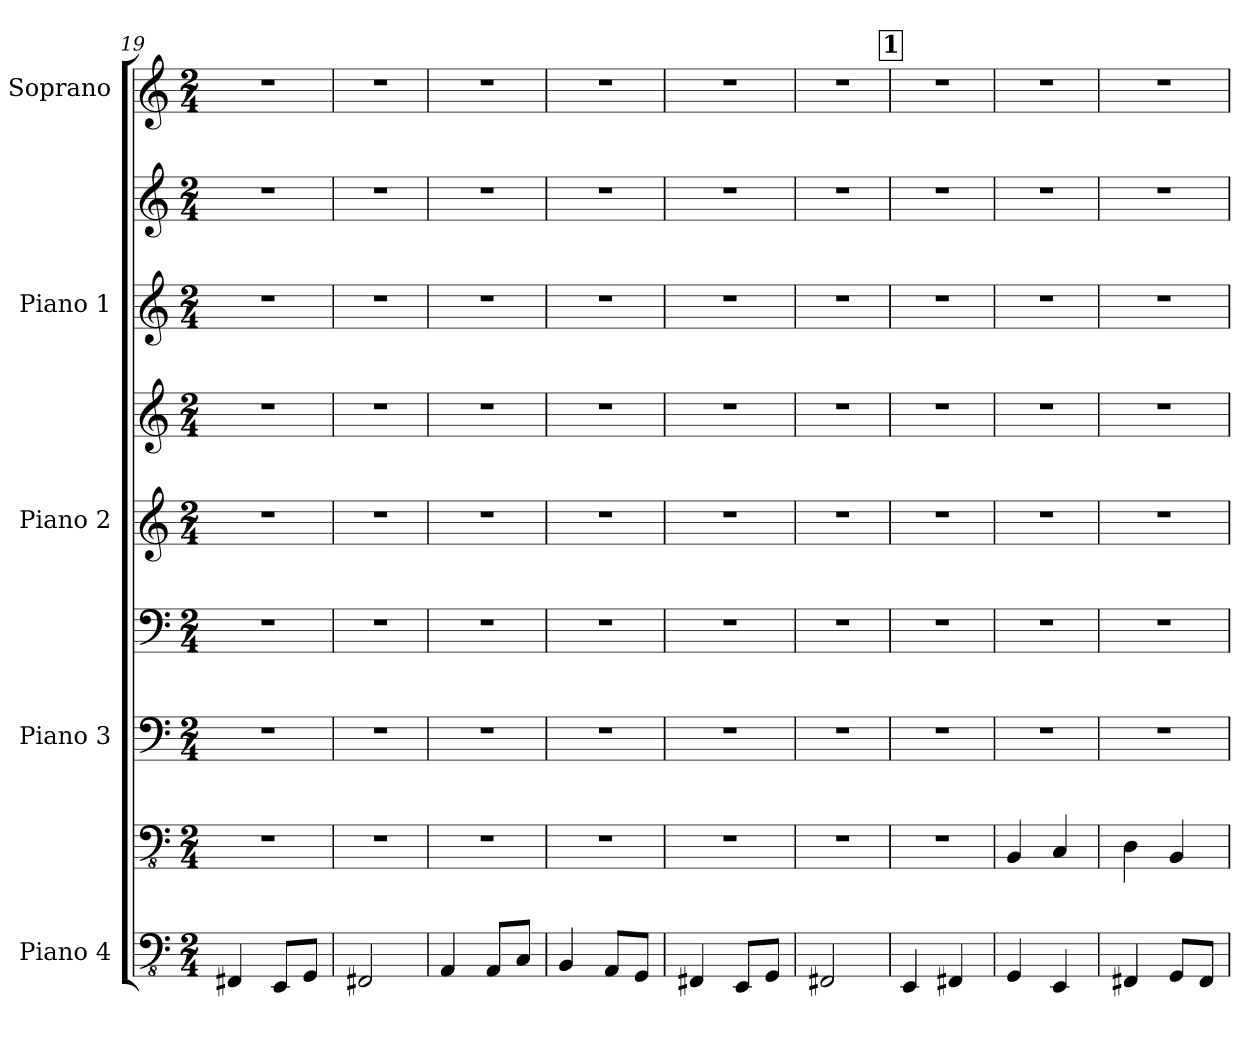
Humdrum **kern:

**kern	**kern	**kern	**kern	**kern	**kern	**kern	**kern	**kern
*part5	*part5	*part4	*part4	*part3	*part3	*part2	*part2	*part1
*staff9	*staff8	*staff7	*staff6	*staff5	*staff4	*staff3	*staff2	*staff1
*I"Piano 4	*	*I"Piano 3	*	*I"Piano 2	*	*I"Piano 1	*	*I"Soprano
*I'Pno. 4	*	*I'Pno. 3	*	*I'Pno. 2	*	*I'Pno. 1	*	*I'S.
*clefFv4	*clefFv4	*clefF4	*clefF4	*clefG2	*clefG2	*clefG2	*clefG2	*clefG2
*k[]	*k[]	*k[]	*k[]	*k[]	*k[]	*k[]	*k[]	*k[]
*M2/4	*M2/4	*M2/4	*M2/4	*M2/4	*M2/4	*M2/4	*M2/4	*M2/4
=19	=19	=19	=19	=19	=19	=19	=19	=19
4FFF#X/	2r	2r	2r	2r	2r	2r	2r	2r
8EEE/L	.	.	.	.	.	.	.	.
8GGG/J	.	.	.	.	.	.	.	.
=20	=20	=20	=20	=20	=20	=20	=20	=20
2FFF#X/	2r	2r	2r	2r	2r	2r	2r	2r
=21	=21	=21	=21	=21	=21	=21	=21	=21
4AAA/	2r	2r	2r	2r	2r	2r	2r	2r
8AAA/L	.	.	.	.	.	.	.	.
8CC/J	.	.	.	.	.	.	.	.
=22	=22	=22	=22	=22	=22	=22	=22	=22
4BBB/	2r	2r	2r	2r	2r	2r	2r	2r
8AAA/L	.	.	.	.	.	.	.	.
8GGG/J	.	.	.	.	.	.	.	.
=23	=23	=23	=23	=23	=23	=23	=23	=23
4FFF#X/	2r	2r	2r	2r	2r	2r	2r	2r
8EEE/L	.	.	.	.	.	.	.	.
8GGG/J	.	.	.	.	.	.	.	.
=24	=24	=24	=24	=24	=24	=24	=24	=24
2FFF#X/	2r	2r	2r	2r	2r	2r	2r	2r
!!LO:REH:place=s1:a:B:fs=14:t=1
=25	=25	=25	=25	=25	=25	=25	=25	=25
4EEE/	2r	2r	2r	2r	2r	2r	2r	2r
4FFF#X/	.	.	.	.	.	.	.	.
=26	=26	=26	=26	=26	=26	=26	=26	=26
4GGG/	4BBB/	2r	2r	2r	2r	2r	2r	2r
4EEE/	4CC/	.	.	.	.	.	.	.
=27	=27	=27	=27	=27	=27	=27	=27	=27
4FFF#X/	4DD\	2r	2r	2r	2r	2r	2r	2r
8GGG/L	4BBB/	.	.	.	.	.	.	.
8FFF#/J	.	.	.	.	.	.	.	.
=	=	=	=	=	=	=	=	=
*-	*-	*-	*-	*-	*-	*-	*-	*-
